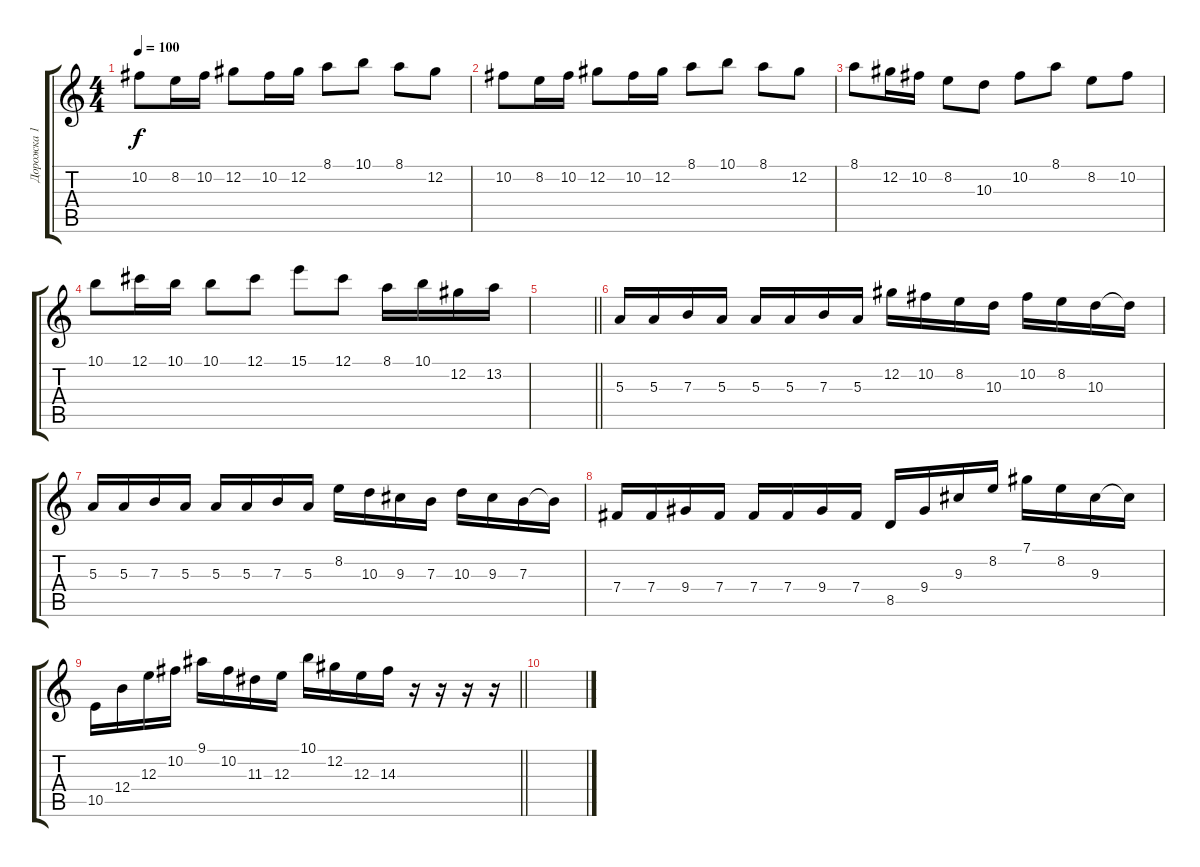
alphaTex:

\track ("Дорожка 1" "Дорожка 1") {instrument distortionguitar}
\staff {score tabs}
\tuning (Db4 Ab3 E3 B2 Gb2 B1) {hide}
\ts (4 4)
\tempo 100
\clef g2
\ks c
10.2.8{dy f} 8.2.16 10.2.16 12.2.8 10.2.16 12.2.16 8.1.8 10.1.8 8.1.8 12.2.8 |
10.2.8 8.2.16 10.2.16 12.2.8 10.2.16 12.2.16 8.1.8 10.1.8 8.1.8 12.2.8 |
8.1.8 12.2.16 10.2.16 8.2.8 10.3.8 10.2.8 8.1.8 8.2.8 10.2.8 |
10.1.8 12.1.16 10.1.16 10.1.8 12.1.8 15.1.8 12.1.8 8.1.16 10.1.16 12.2.16 13.2.16 |
\barLineRight lightlight
|
\section ("" " ")
5.3.16 5.3.16 7.3.16 5.3.16 5.3.16 5.3.16 7.3.16 5.3.16 12.2.16 10.2.16 8.2.16 10.3.16 10.2.16 8.2.16 10.3.16 10.3{t}.16 |
5.3.16 5.3.16 7.3.16 5.3.16 5.3.16 5.3.16 7.3.16 5.3.16 8.2.16 10.3.16 9.3.16 7.3.16 10.3.16 9.3.16 7.3.16 7.3{t}.16 |
7.4.16 7.4.16 9.4.16 7.4.16 7.4.16 7.4.16 9.4.16 7.4.16 8.5.16 9.4.16 9.3.16 8.2.16 7.1.16 8.2.16 9.3.16 9.3{t}.16 |
\barLineRight lightlight
10.5.16 12.4.16 12.3.16 10.2.16 9.1.16 10.2.16 11.3.16 12.3.16 10.1.16 12.2.16 12.3.16 14.3.16 r.16 r.16 r.16 r.16 |
\section ("" " ")
